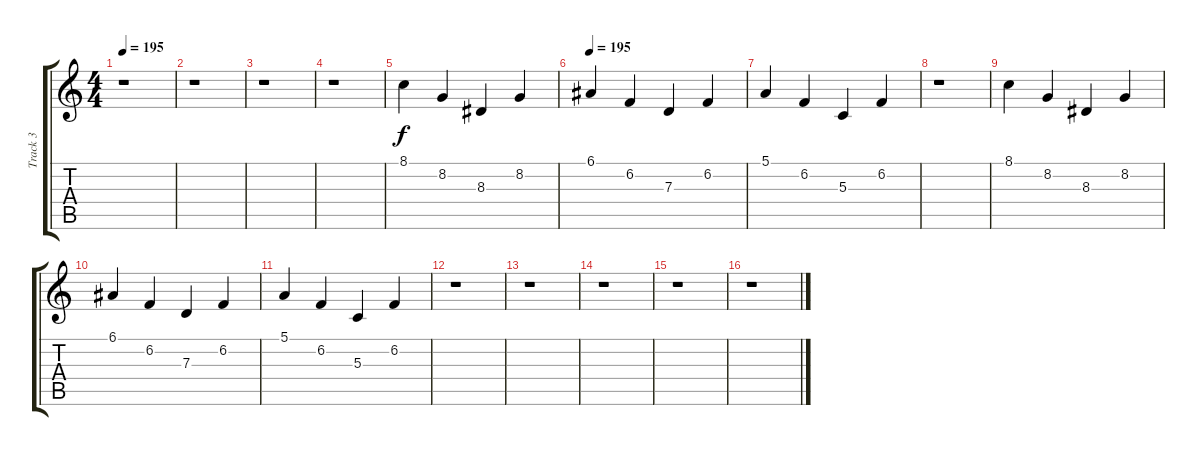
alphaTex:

\track ("Track 3" "Track 3") {instrument tubularbells}
\staff {score tabs}
\tuning (E4 B3 G3 D3 A2 E2) {hide}
\ts (4 4)
\tempo 195
\clef g2
\ks c
r.1{dy f} |
r.1 |
r.1 |
r.1 |
8.1.4 8.2.4 8.3.4 8.2.4 |
\tempo 195
6.1.4 6.2.4 7.3.4 6.2.4 |
5.1.4 6.2.4 5.3.4 6.2.4 |
r.1 |
8.1.4 8.2.4 8.3.4 8.2.4 |
6.1.4 6.2.4 7.3.4 6.2.4 |
5.1.4 6.2.4 5.3.4 6.2.4 |
r.1 |
r.1 |
r.1 |
r.1 |
r.1
